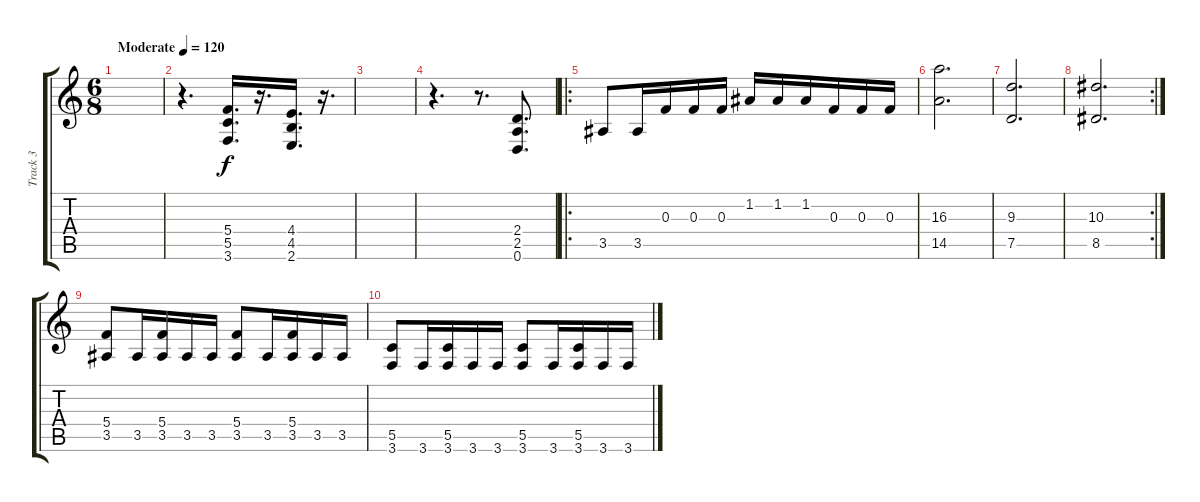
\track ("Track 3" "Track 3") {instrument distortionguitar}
\staff {score tabs}
\tuning (D4 A3 F3 C3 G2 D2) {hide}
\ts (6 8)
\tempo (120 "Moderate")
\clef g2
\ks c
|
r.4{d} (5.4 5.5 3.6).16{d} r.16{d} (4.4 4.5 2.6).16{d} r.16{d} |
|
r.4{d} r.8{d} (2.4 2.5 0.6).8{d} |
\ro
3.5.8 3.5.16 0.3.16 0.3.16 0.3.16 1.2.16 1.2.16 1.2.16 0.3.16 0.3.16 0.3.16 |
(16.3 14.5).2{d} |
(9.3 7.5).2{d} |
\rc 2
(10.3 8.5).2{d} |
(5.4 3.5).8 3.5.16 (5.4 3.5).16 3.5.16 3.5.16 (5.4 3.5).8 3.5.16 (5.4 3.5).16 3.5.16 3.5.16 |
(5.5 3.6).8 3.6.16 (5.5 3.6).16 3.6.16 3.6.16 (5.5 3.6).8 3.6.16 (5.5 3.6).16 3.6.16 3.6.16
